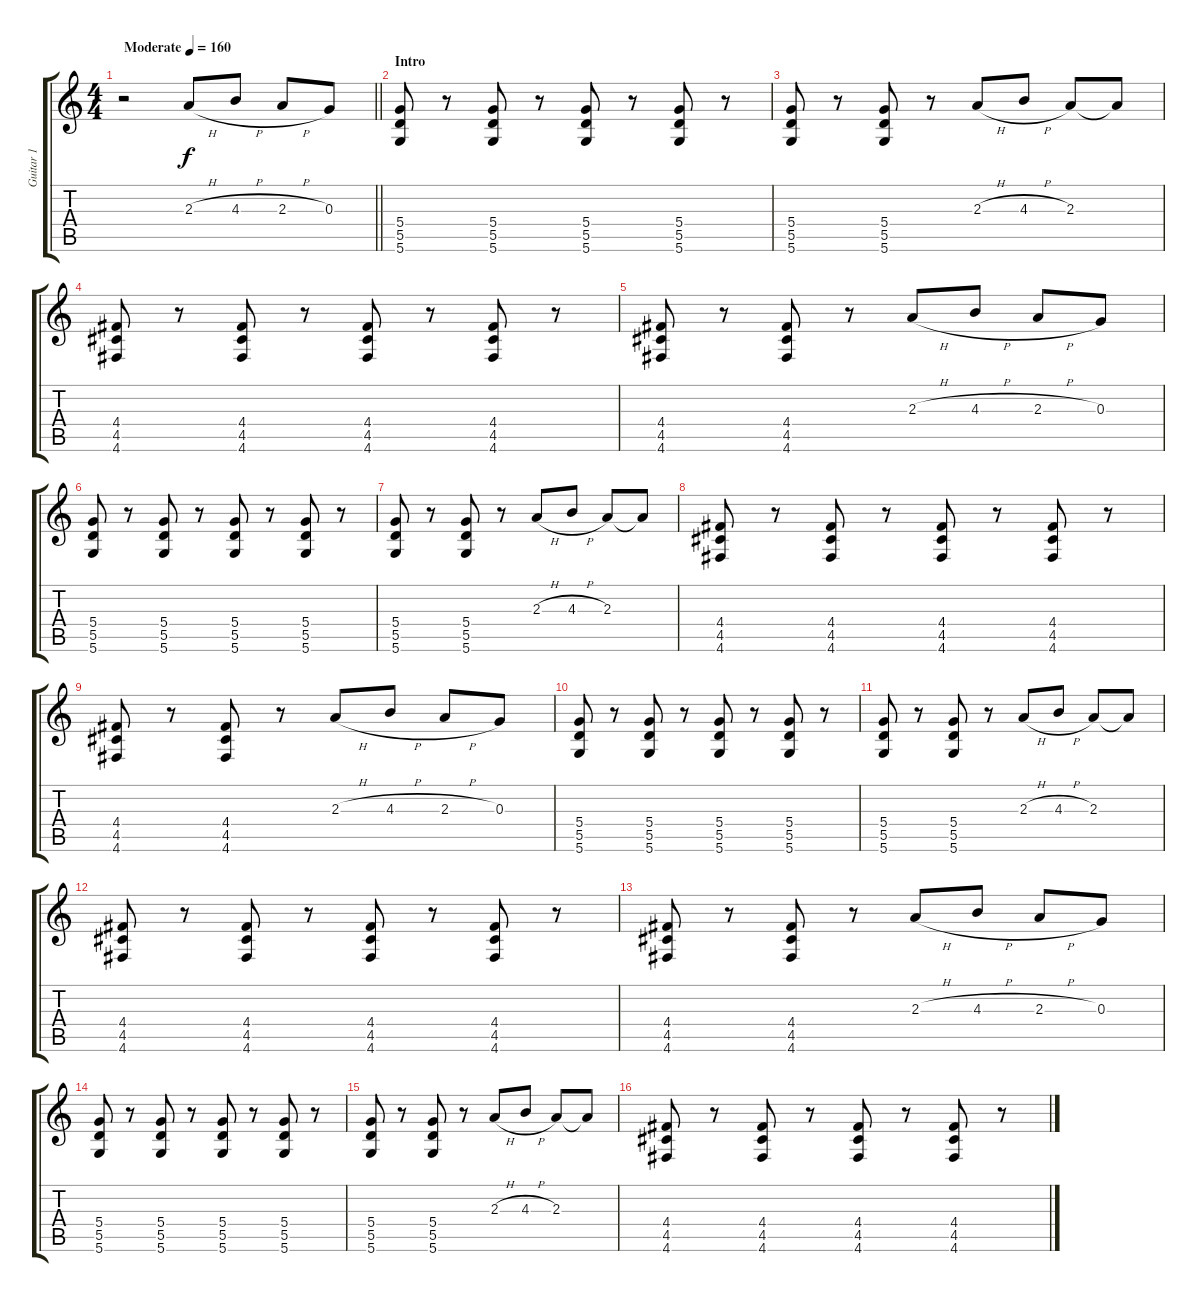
\track ("Guitar 1" "Guitar 1") {instrument distortionguitar}
\staff {score tabs}
\tuning (E4 B3 G3 D3 A2 D2) {hide}
\ts (4 4)
\tempo (160 "Moderate")
\clef g2
\barLineRight lightlight
\ks c
r.2{dy f instrument distortionguitar} 2.3{h}.8 4.3{h}.8 2.3{h}.8 0.3.8 |
\section ("" "Intro")
(5.4 5.5 5.6).8 r.8 (5.4 5.5 5.6).8 r.8 (5.4 5.5 5.6).8 r.8 (5.4 5.5 5.6).8 r.8 |
(5.4 5.5 5.6).8 r.8 (5.4 5.5 5.6).8 r.8 2.3{h}.8 4.3{h}.8 2.3.8 2.3{t}.8 |
(4.4 4.5 4.6).8 r.8 (4.4 4.5 4.6).8 r.8 (4.4 4.5 4.6).8 r.8 (4.4 4.5 4.6).8 r.8 |
(4.4 4.5 4.6).8 r.8 (4.4 4.5 4.6).8 r.8 2.3{h}.8 4.3{h}.8 2.3{h}.8 0.3.8 |
(5.4 5.5 5.6).8 r.8 (5.4 5.5 5.6).8 r.8 (5.4 5.5 5.6).8 r.8 (5.4 5.5 5.6).8 r.8 |
(5.4 5.5 5.6).8 r.8 (5.4 5.5 5.6).8 r.8 2.3{h}.8 4.3{h}.8 2.3.8 2.3{t}.8 |
(4.4 4.5 4.6).8 r.8 (4.4 4.5 4.6).8 r.8 (4.4 4.5 4.6).8 r.8 (4.4 4.5 4.6).8 r.8 |
(4.4 4.5 4.6).8 r.8 (4.4 4.5 4.6).8 r.8 2.3{h}.8 4.3{h}.8 2.3{h}.8 0.3.8 |
(5.4 5.5 5.6).8 r.8 (5.4 5.5 5.6).8 r.8 (5.4 5.5 5.6).8 r.8 (5.4 5.5 5.6).8 r.8 |
(5.4 5.5 5.6).8 r.8 (5.4 5.5 5.6).8 r.8 2.3{h}.8 4.3{h}.8 2.3.8 2.3{t}.8 |
(4.4 4.5 4.6).8 r.8 (4.4 4.5 4.6).8 r.8 (4.4 4.5 4.6).8 r.8 (4.4 4.5 4.6).8 r.8 |
(4.4 4.5 4.6).8 r.8 (4.4 4.5 4.6).8 r.8 2.3{h}.8 4.3{h}.8 2.3{h}.8 0.3.8 |
(5.4 5.5 5.6).8 r.8 (5.4 5.5 5.6).8 r.8 (5.4 5.5 5.6).8 r.8 (5.4 5.5 5.6).8 r.8 |
(5.4 5.5 5.6).8 r.8 (5.4 5.5 5.6).8 r.8 2.3{h}.8 4.3{h}.8 2.3.8 2.3{t}.8 |
(4.4 4.5 4.6).8 r.8 (4.4 4.5 4.6).8 r.8 (4.4 4.5 4.6).8 r.8 (4.4 4.5 4.6).8 r.8
